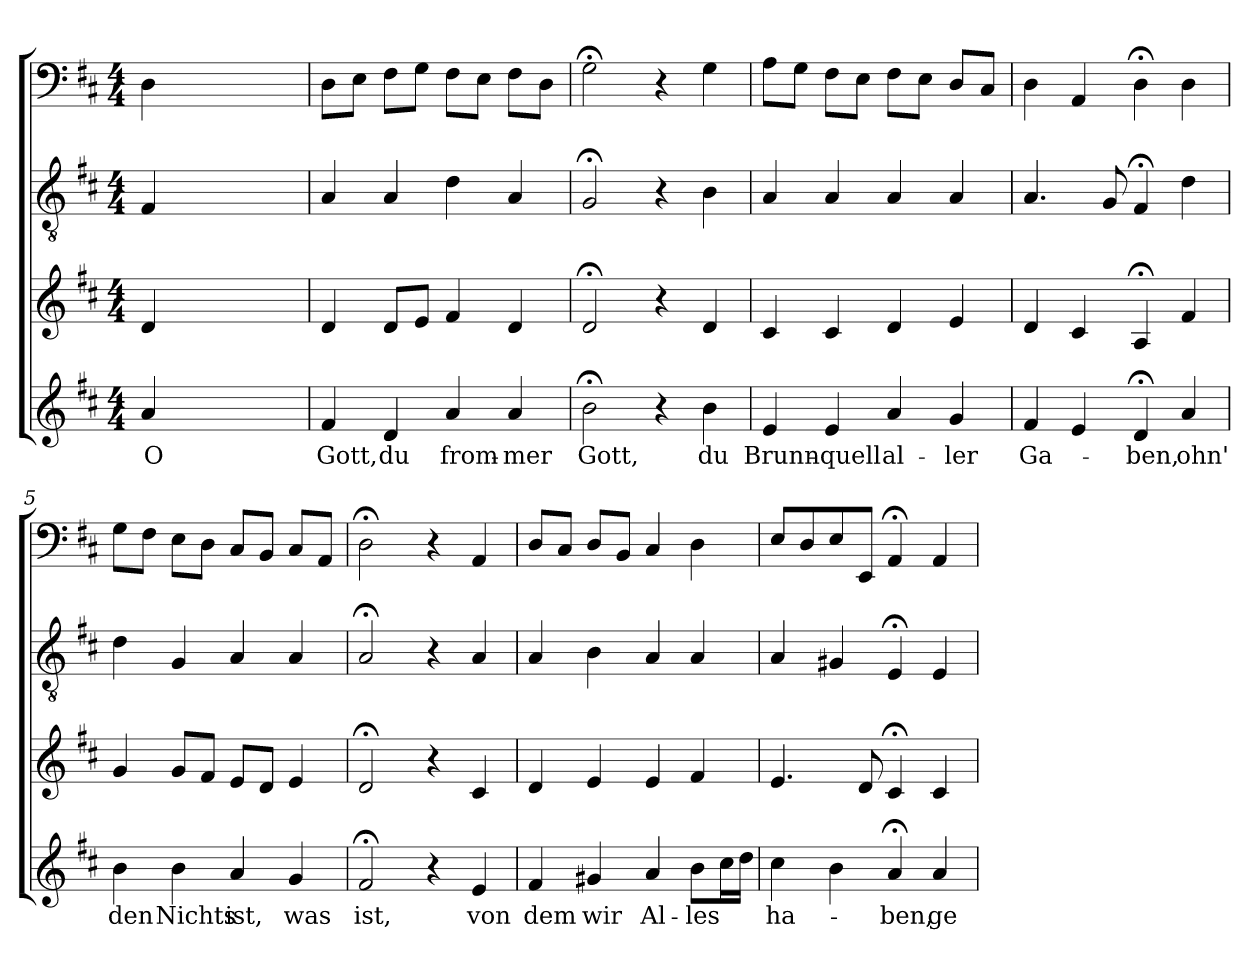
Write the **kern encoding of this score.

**kern	**text	**kern	**kern	**kern
*part4	*part4	*part3	*part2	*part1
*staff4	*staff4	*staff3	*staff2	*staff1
*clefG2	*	*clefG2	*clefGv2	*clefF4
*k[f#c#]	*	*k[f#c#]	*k[f#c#]	*k[f#c#]
*D:	*	*D:	*D:	*D:
*M4/4	*	*M4/4	*M4/4	*M4/4
=	=	=	=	=
4a/	O	4d/	4F#/	4D\
2ryy	.	2ryy	2ryy	2ryy
4ryy	.	4ryy	4ryy	4ryy
=1	=1	=1	=1	=1
4f#/	Gott,	4d/	4A/	8D\L
.	.	.	.	8E\J
4d/	du	8d/L	4A/	8F#\L
.	.	8e/J	.	8G\J
4a/	from-	4f#/	4d\	8F#\L
.	.	.	.	8E\J
4a/	-mer	4d/	4A/	8F#\L
.	.	.	.	8D\J
=2	=2	=2	=2	=2
2b;<\	Gott,	2d;</	2G;</	2G;<\
4r	.	4r	4r	4r
4b\	du	4d/	4B\	4G\
=3	=3	=3	=3	=3
4e/	Brunn-	4c#/	4A/	8A\L
.	.	.	.	8G\J
4e/	-quell	4c#/	4A/	8F#\L
.	.	.	.	8E\J
4a/	al-	4d/	4A/	8F#\L
.	.	.	.	8E\J
4g/	-ler	4e/	4A/	8D/L
.	.	.	.	8C#/J
=4	=4	=4	=4	=4
4f#/	Ga-	4d/	4.A/	4D\
4e/	.	4c#/	.	4AA/
.	.	.	8G/	.
4d;</	-ben,	4A;</	4F#;</	4D;<\
4a/	ohn'	4f#/	4d\	4D\
=5	=5	=5	=5	=5
4b\	den	4g/	4d\	8G\L
.	.	.	.	8F#\J
4b\	Nichts	8g/L	4G/	8E\L
.	.	8f#/J	.	8D\J
4a/	ist,	8e/L	4A/	8C#/L
.	.	8d/J	.	8BB/J
4g/	was	4e/	4A/	8C#/L
.	.	.	.	8AA/J
=6	=6	=6	=6	=6
2f#;</	ist,	2d;</	2A;</	2D;<\
4r	.	4r	4r	4r
4e/	von	4c#/	4A/	4AA/
=7	=7	=7	=7	=7
4f#/	dem	4d/	4A/	8D/L
.	.	.	.	8C#/J
4g#X/	wir	4e/	4B\	8D/L
.	.	.	.	8BB/J
4a/	Al-	4e/	4A/	4C#/
8b\L	-les	4f#/	4A/	4D\
16cc#\L	.	.	.	.
16dd\JJ	.	.	.	.
=8	=8	=8	=8	=8
4cc#\	ha-	4.e/	4A/	8E/L
.	.	.	.	8D/
4b\	.	.	4G#X/	8E/
.	.	8d/	.	8EE/J
4a;</	-ben,	4c#;</	4E;</	4AA;</
4a/	ge-	4c#/	4E/	4AA/
=	=	=	=	=
*-	*-	*-	*-	*-
